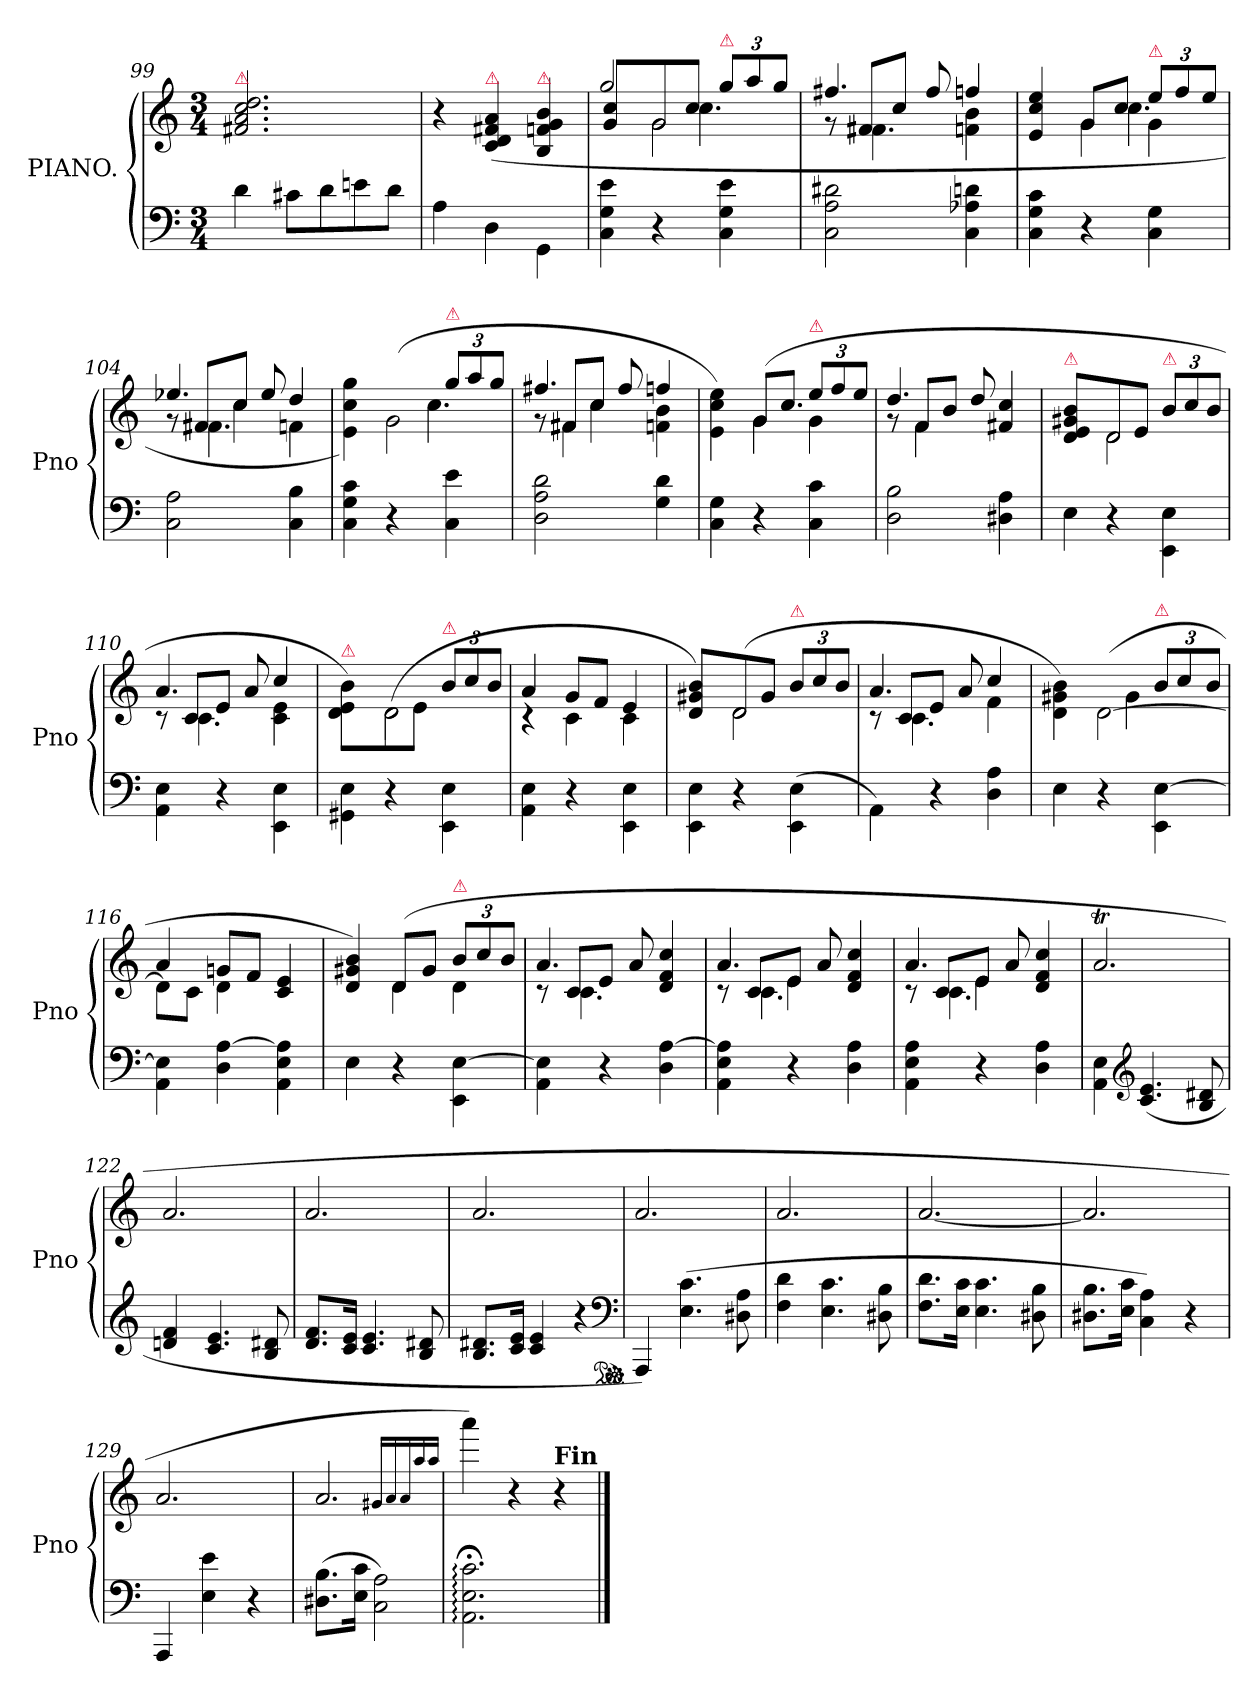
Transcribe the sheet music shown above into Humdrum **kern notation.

**kern	**kern
*part1	*part1
*staff2	*staff1
*I"PIANO.	*
*I'Pno	*
*clefF4	*clefG2
*k[]	*k[]
*M3/4	*M3/4
=99	=99
!	!LO:TX:a:color=crimson:t=⚠
4d	2.f#X 2.a 2.cc 2.dd
8c#XL	.
8d	.
8en	.
8dJ	.
=100	=100
4A\	4r
!	!LO:TX:a:color=crimson:t=⚠
4D\	(>4c 4d 4f#X 4a
!	!LO:TX:a:color=crimson:t=⚠
4GG\	4B 4fn 4g 4b
=101	=101
*	*^
*	*	*^
*	*	*	*^
4C 4G 4e	2gg	4g 4cc	4ryy	4.ryy
!	!	!LO:N:vis=2	!	!
4r	.	8g/	2g\	.
.	.	8ccJ	.	4.cc\
!	!LO:TX:a:color=crimson:t=⚠	!	!	!
4C 4G 4e	12gg/L	4ryy	.	.
.	12aa	.	.	.
.	12ggJ	.	.	.
*	*	*	*v	*v
=102	=102	=102	=102
2C\ 2A\ 2d#X\	4.ff#X	8rg	8ryy
.	.	8f#X/L	4.f#X\
.	.	8ccJ	.
.	8ff#	8ryy	.
4C\ 4A-X\ 4dn\	4ffn	4fn 4b	4ryy
=103	=103	=103	=103
*	*	*	*^
4C\ 4G\ 4c\	4e/ 4cc/ 4ee/	2rcyy	4ryy	4.ryy
4r	8gL	.	4g\	.
.	8ccJ	.	.	4.cc\
!	!LO:TX:a:color=crimson:t=⚠	!	!	!
4C\ 4G\	12eeL	4g	4ryy	.
.	12ff	.	.	.
.	12eeJ	.	.	.
=104	=104	=104	=104	=104
2C\ 2A\	4.ee-X	8rg	8ryy	4ryy
.	.	8f#X/L	4.f#X\	.
.	.	8ccJ	.	4cc\
.	8ee-	8ryy	.	.
4C\ 4B\	4dd	4fn	4ryy	4ryy
*	*	*	*v	*v
=105	=105	=105	=105
4C\ 4G\ 4c\	4ryy	4e\ 4cc\ 4gg\)	4.ryy
!	!LO:N:vis=2	!	!
4r	(>8g	2g	.
.	8ccJ	.	4.cc\
!	!LO:TX:a:color=crimson:t=⚠	!	!
4C\ 4e\	12ggL	.	.
.	12aa	.	.
.	12ggJ	.	.
=106	=106	=106	=106
*	*	*	*^
2D\ 2A\ 2d\	4.ff#X	8rg	8ryy	4ryy
.	.	8f#X/L	4f#X\	.
.	.	8ccJ	.	4cc\
.	8ff#	8rgyy	8ryy	.
4G\ 4d\	4ffn	4fn 4b	4ryy	4ryy
*	*	*v	*v	*v
=107	=107	=107
4C 4G	4e\ 4cc\ 4ee\)	4ryy
4r	(>8gL	4g
!	!LO:N:vis=8.	!
.	8ccJ	.
!	!LO:TX:a:color=crimson:t=⚠	!
4C 4c	12eeL	4g\
.	12ff	.
.	12eeJ	.
=108	=108	=108
*	*	*^
2D 2B	4.dd	8rg	8ryy
.	.	8f/L	4f\
.	.	8bJ	.
.	8dd/	4.rAyy	4.ryy
4D#X 4A	4f#X 4cc	.	.
*	*	*v	*v
=109	=109	=109
!	!LO:TX:a:color=crimson:t=⚠	!
4E	4d 4e 4g#X 4b	4rAyy
!	!LO:N:vis=2	!
4r	8d	2d
.	8eJ	.
!	!LO:TX:a:color=crimson:t=⚠	!
4EE\ 4E\	12bL	.
.	12cc	.
.	12bJ	.
=110	=110	=110
*	*	*^
4AA\ 4E\	4.a	8rc	8ryy
.	.	8c/L	4.c\
4r	.	8eJ	.
.	8a	8reyy	.
4EE\ 4E\	4cc	4c 4e	4ryy
=111	=111	=111	=111
!	!LO:TX:a:color=crimson:t=⚠	!	!
*	*	*v	*v
4GG#X\ 4E\	4d\ 4e\ 4b\)	4rAyy
!	!LO:N:vis=2	!
4r	(>8d	2d
.	8eJ	.
!	!LO:TX:a:color=crimson:t=⚠	!
4EE\ 4E\	12bL	.
.	12cc	.
.	12bJ	.
=112	=112	=112
4AA\ 4E\	4a	4rc
4r	8gL	4c
.	8fJ	.
4EE\ 4E\	4e	4c
=113	=113	=113
4EE\ 4E\	4d 4g#X 4b)	4rFyy
!	!LO:N:vis=2	!
4r	(>8d	2d
.	8g#J	.
!	!LO:TX:a:color=crimson:t=⚠	!
(>4EE\ 4E\	12bL	.
.	12cc	.
.	12bJ	.
=114	=114	=114
*	*	*^
4AA\)	4.a	8rc	8ryy
.	.	8c/L	4.c\
4r	.	8eJ	.
.	8a	8reyy	.
4D 4A	4cc	4f	4ryy
=115	=115	=115	=115
4E	4ryy	4d\ 4g#X\ 4b\)	4rAyy
!	!LO:N:vis=2	!	!
4r	(>8d	8ryy	[2d\
.	8g#J	4g#	.
!	!LO:TX:a:color=crimson:t=⚠	!	!
4EE\ [4E\	12bL	.	.
.	12cc	.	.
.	.	8ryy	.
.	12bJ	.	.
*	*	*v	*v
=116	=116	=116
4AA\ 4E]\	4a	8dL]
.	.	8cJ
4D [4A	8gnL	4d
.	8fJ	.
4AA 4E 4A]	4c 4e	4rAyy
=117	=117	=117
4E	4d 4g#X 4b)	4rAyy
4r	(>8d/L	4d
.	8g#J	.
!	!LO:TX:a:color=crimson:t=⚠	!
4EE\ [4E\	12bL	4d
.	12cc	.
.	12bJ	.
=118	=118	=118
*	*	*^
4AA\ 4E]\	4.a	8rc	8ryy
.	.	8c/L	4.c\
4r	.	8eJ	.
.	8a	8rcyy	.
4D [4A	4d 4f 4cc	4rAyy	4ryy
=119	=119	=119	=119
*	*	*	*^
4AA 4E 4A]	4.a	8rc	8ryy	4ryy
.	.	8c/L	4.c\	.
4r	.	8eJ	.	4e\
.	8a	8reyy	.	.
4D 4A	4d 4f 4cc	4rAyy	4ryy	4ryy
=120	=120	=120	=120	=120
4AA 4E 4A	4.a	8rc	8ryy	4ryy
.	.	8c/L	4.c\	.
4r	.	8eJ	.	4e\
.	8a	8reyy	.	.
4D 4A	4d 4f 4cc	4rAyy	4ryy	4ryy
*	*v	*v	*v	*v
=121	=121
4AA\ 4E\	2.aT
*clefG2	*
(>4.c 4.e	.
8B 8d#X	.
=122	=122
4dn 4f	2.a
4.c 4.e	.
8B 8d#X	.
=123	=123
8.d 8.fL	2.a
16c 16eJk	.
4.c 4.e	.
8B 8d#X	.
=124	=124
8.B 8.d#XL	2.a
16c 16eJk	.
4c 4e	.
4r	.
*clefF4	*
*ped	*
*Xped	*
=125	=125
4AAA)	2.a
(>4.E 4.c	.
8D#X 8A	.
=126	=126
4F 4d	2.a
4.E 4.c	.
8D#X 8B	.
=127	=127
8.F 8.dL	[2.a
16E 16cJk	.
4.E 4.c	.
8D#X 8B	.
=128	=128
8.D#X 8.BL	2.a]
16E 16cJk	.
4C 4A)	.
4r	.
=129	=129
4AAA	2.aTTT
4E 4e	.
4r	.
=130	=130
(>8.D#X 8.BL	2.a
16E 16cJk	.
2C 2A)	.
.	16qqg#X\LL
.	16qqa/
.	16qqa/
.	16qqaa/
.	16qqaa/JJ
=131	=131
2.AA;<: 2.E;<: 2.c;<:	4aaa)
.	4r
!	!LO:TX:a:B:t=Fin
.	4r
==	==
*-	*-
